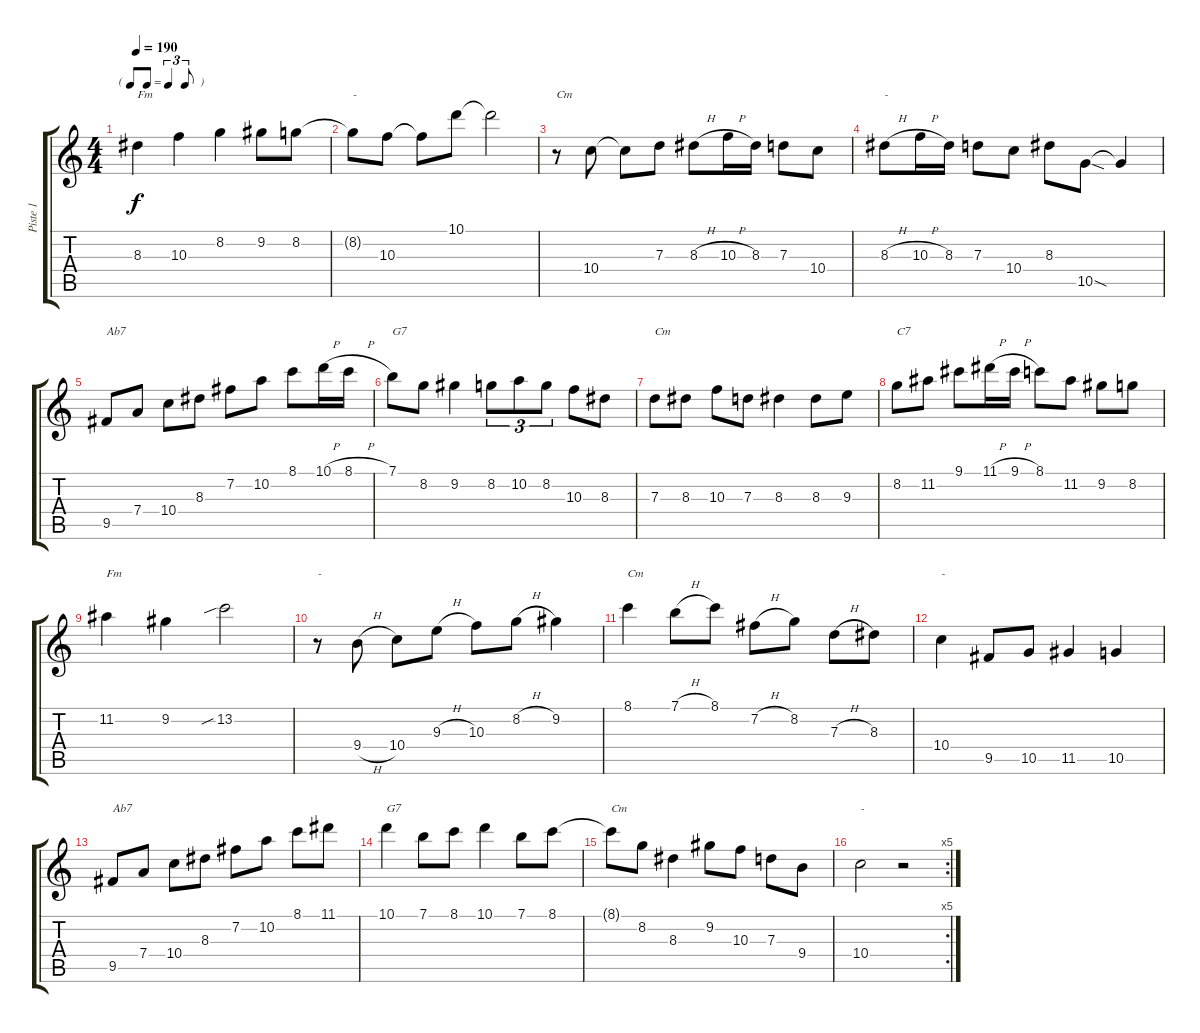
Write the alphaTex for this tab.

\track ("Piste 1" "Piste 1") {instrument acousticguitarsteel}
\staff {score tabs}
\tuning (E4 B3 G3 D3 A2 E2) {hide}
\ts (4 4)
\tf triplet8th
\tempo 190
\clef g2
\ks c
8.3.4{txt "Fm" dy f} 10.3.4 8.2.4 9.2.8 8.2.8 |
8.2{t}.8{txt "-"} 10.3.8 10.3{t}.8 10.1.8 10.1{t}.2 |
r.8{txt "Cm"} 10.4.8 10.4{t}.8 7.3.8 8.3{h}.8 10.3{h}.16 8.3.16 7.3.8 10.4.8 |
8.3{h}.8{txt "-"} 10.3{h}.16 8.3.16 7.3.8 10.4.8 8.3.8 10.5{sod}.8 10.5{t}.4 |
9.5.8{txt "Ab7"} 7.4.8 10.4.8 8.3.8 7.2.8 10.2.8 8.1.8 10.1{h}.16 8.1{h}.16 |
7.1.8{txt "G7"} 8.2.8 9.2.4 8.2.8{tu (3 2)} 10.2.8{tu (3 2)} 8.2.8{tu (3 2)} 10.3.8 8.3.8 |
7.3.8{txt "Cm"} 8.3.8 10.3.8 7.3.8 8.3.4 8.3.8 9.3.8 |
8.2.8{txt "C7"} 11.2.8 9.1.8 11.1{h}.16 9.1{h}.16 8.1.8 11.2.8 9.2.8 8.2.8 |
11.2.4{txt "Fm"} 9.2.4 13.2{sib}.2 |
r.8{txt "-"} 9.4{h}.8 10.4.8 9.3{h}.8 10.3.8 8.2{h}.8 9.2.4 |
8.1.4{txt "Cm"} 7.1{h}.8 8.1.8 7.2{h}.8 8.2.8 7.3{h}.8 8.3.8 |
10.4.4{txt "-"} 9.5.8 10.5.8 11.5.4 10.5.4 |
9.5.8{txt "Ab7"} 7.4.8 10.4.8 8.3.8 7.2.8 10.2.8 8.1.8 11.1.8 |
10.1.4{txt "G7"} 7.1.8 8.1.8 10.1.4 7.1.8 8.1.8 |
8.1{t}.8{txt "Cm"} 8.2.8 8.3.4 9.2.8 10.3.8 7.3.8 9.4.8 |
\rc 5
10.4.2{txt "-"} r.2
